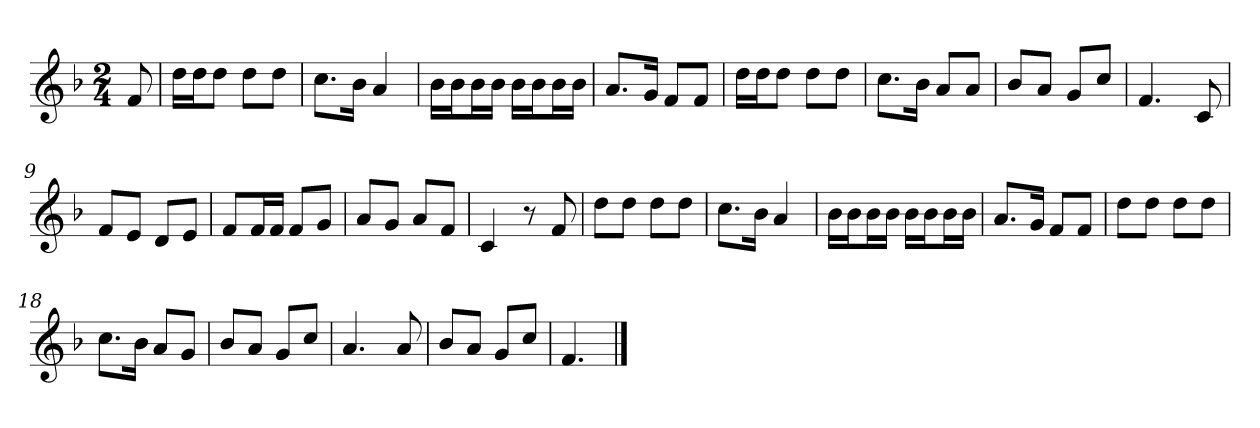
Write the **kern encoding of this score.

**kern
*part1
*staff1
*k[b-]
*M2/4
*MM120
=
8f
=1
16ddLL
16ddJ
8ddJ
8ddL
8ddJ
=2
8.ccL
16b-Jk
4a
=3
16b-LL
16b-J
16b-L
16b-JJ
16b-LL
16b-J
16b-L
16b-JJ
=4
8.aL
16gJk
8fL
8fJ
=5
16ddLL
16ddJ
8ddJ
8ddL
8ddJ
=6
8.ccL
16b-Jk
8aL
8aJ
=7
8b-L
8aJ
8gL
8ccJ
=8
4.f
8c
=9
8fL
8eJ
8dL
8eJ
=10
8fL
16fL
16fJJ
8fL
8gJ
=11
8aL
8gJ
8aL
8fJ
=12
4c
8r
8f
=13
8ddL
8ddJ
8ddL
8ddJ
=14
8.ccL
16b-Jk
4a
=15
16b-LL
16b-J
16b-L
16b-JJ
16b-LL
16b-J
16b-L
16b-JJ
=16
8.aL
16gJk
8fL
8fJ
=17
8ddL
8ddJ
8ddL
8ddJ
=18
8.ccL
16b-Jk
8aL
8gJ
=19
8b-L
8aJ
8gL
8ccJ
=20
4.a
8a
=21
8b-L
8aJ
8gL
8ccJ
=22
4.f
==
*-
